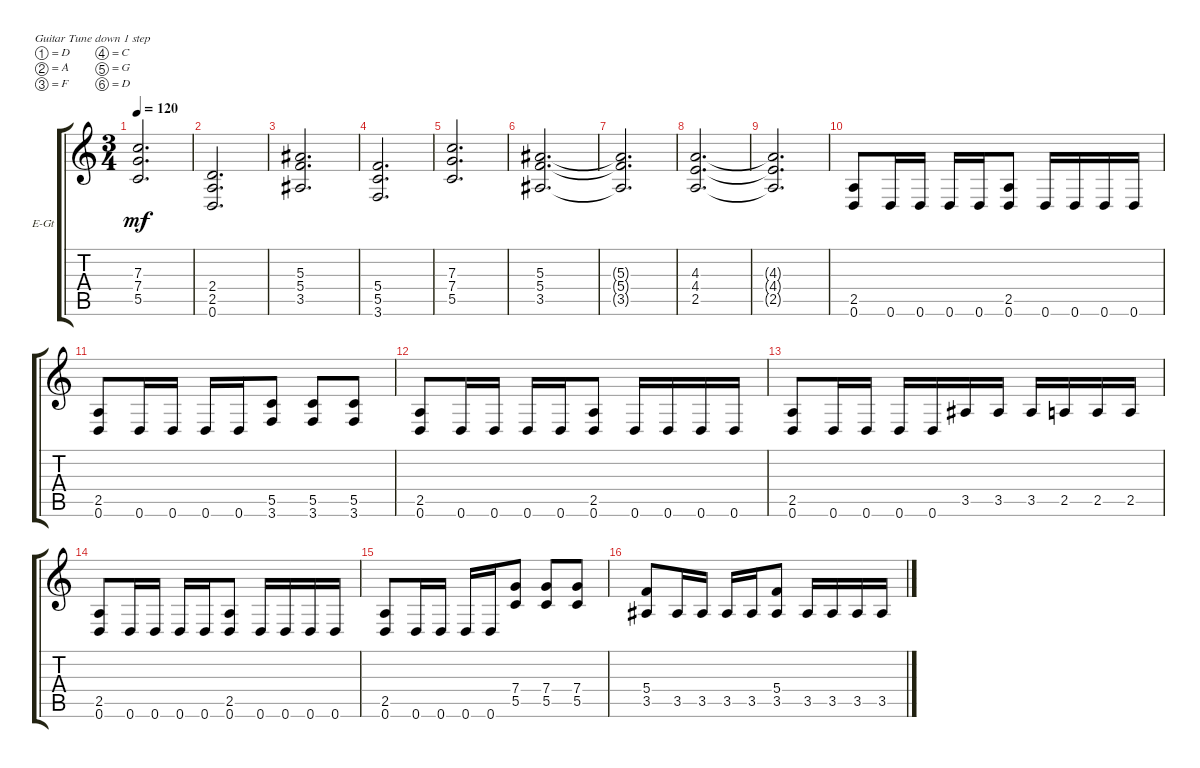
\defaultSystemsLayout 4
\bracketExtendMode groupsimilarinstruments
\firstSystemTrackNameOrientation horizontal
\otherSystemsTrackNameOrientation horizontal
\track ("Henrik Olsson" "E-Gt") {instrument distortionguitar}
\staff {score tabs}
\tuning (D4 A3 F3 C3 G2 D2)
\ts (3 4)
\tempo 120
\clef g2
\ks c
(5.5 7.4 7.3).2{d dy mf} |
(0.6 2.5 2.4).2{d} |
(3.5 5.4 5.3).2{d} |
(3.6 5.5 5.4).2{d} |
(5.5 7.4 7.3).2{d} |
(3.5 5.4 5.3).2{d} |
(5.3{t} 5.4{t} 3.5{t}).2{d} |
(2.5 4.4 4.3).2{d} |
(4.3{t} 4.4{t} 2.5{t}).2{d} |
(0.6 2.5).8 0.6.16 0.6.16 0.6.16 0.6.16 (0.6 2.5).8 0.6.16 0.6.16 0.6.16 0.6.16 |
(0.6 2.5).8 0.6.16 0.6.16 0.6.16 0.6.16 (3.6 5.5).8 (3.6 5.5).8 (3.6 5.5).8 |
(0.6 2.5).8 0.6.16 0.6.16 0.6.16 0.6.16 (0.6 2.5).8 0.6.16 0.6.16 0.6.16 0.6.16 |
(0.6 2.5).8 0.6.16 0.6.16 0.6.16 0.6.16 3.5.16 3.5.16 3.5.16 2.5.16 2.5.16 2.5.16 |
(0.6 2.5).8 0.6.16 0.6.16 0.6.16 0.6.16 (0.6 2.5).8 0.6.16 0.6.16 0.6.16 0.6.16 |
(0.6 2.5).8 0.6.16 0.6.16 0.6.16 0.6.16 (5.5 7.4).8 (5.5 7.4).8 (5.5 7.4).8 |
(3.5 5.4).8 3.5.16 3.5.16 3.5.16 3.5.16 (3.5 5.4).8 3.5.16 3.5.16 3.5.16 3.5.16
